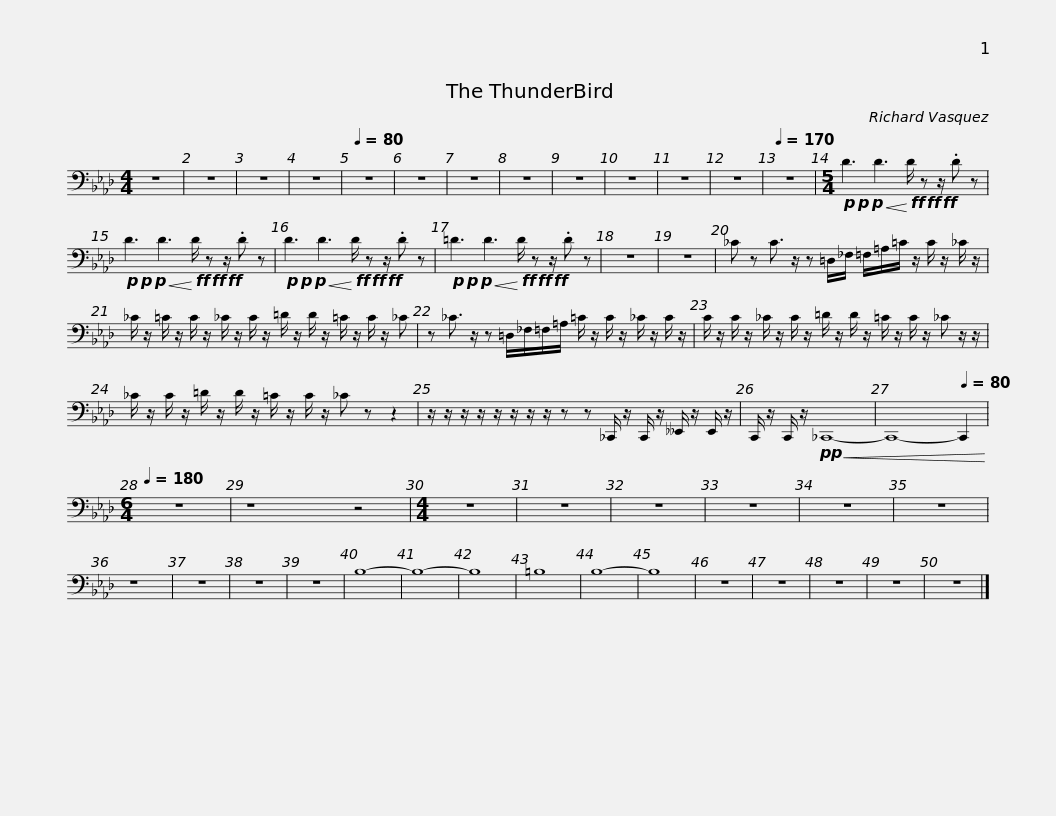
X:1
L:1/8
M:4/4
I:linebreak $
K:Ab
V:1 bass
V:1
 z8 | z8 | z8 | z8 |[Q:1/4=80] z8 | %5
 z8 | z8 | z8 | z8 | z8 | %10
 z8 | z8 |[Q:1/4=170] z8 |[M:5/4]!p!!p!!p!!<(! D3 D3!<)!!ff!!ff!!ff! D/ z z/ .D z |!p!!p!!p!!<(! D3 D3!<)!!ff!!ff!!ff! D/ z z/ .D z | %15
!p!!p!!p!!<(! D3 D3!<)!!ff!!ff!!ff! D/ z z/ .D z |!p!!p!!p!!<(! =D3 D3!<)!!ff!!ff!!ff! D/ z z/ .D z |$ z10 | z10 | _C z C3/2 z/ z =D,/_F,/ =F,/=A,/=C/ z/ C/ z/ _C/ z/ | %20
 _C/ z/ =C/ z/ C/ z/ _C/ z/ C/ z/ =D/ z/ D/ z/ =C/ z/ C/ z/ _C |$ z _C3/2 z/ z =D,/_F,/=F,/=A,/ =C/ z/ C/ z/ _C/ z/ C/ z/ | C/ z/ C/ z/ _C/ z/ C/ z/ =D/ z/ D/ z/ =C/ z/ C/ z/ _C z/ z/ |$ _C/ z/ C/ z/ =D/ z/ D/ z/ =C/ z/ C/ z/ _C z z2 | z/ z/ z/ z/ z/ z/ z/ z/ z z _C,,/ z/ C,,/ z/ __E,,/ z/ E,,/ z/ | %25
 C,,/ z/ C,,/ z/!pp!!<(! _C,,8- |$ C,,8-[Q:1/4=80][Q:1/4=80][Q:1/4=80] C,,2!<)! |[M:6/4][Q:1/4=180] z12 | z8 z4 |[M:4/4] z8 | %30
 z8 | z8 | z8 | z8 | z8 | %35
 z8 | z8 | z8 | z8 | B,8- | %40
 B,8- | B,8 | =B,8 | B,8- | B,8 | %45
 z8 | z8 | z8 | z8 | z8 |] %50
